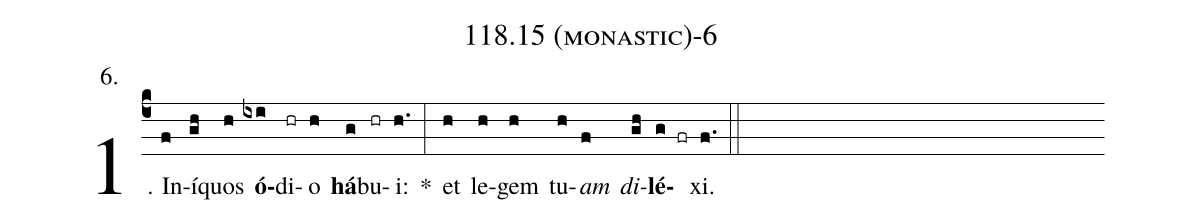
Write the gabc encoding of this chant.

name: 118.15 (monastic)-6;
annotation: 6.;
%%
(c4)1. In(f)í(gh)quos(h) <b>ó</b>(ixi)di(hr)o(h) <b>há</b>(g)bu(hr)i:(h.) *(:) et(h) le(h)gem(h) tu(h)<i>am</i>(f) <i>di</i>(gh)<b>lé</b>(g fr)xi.(f.) (::)
